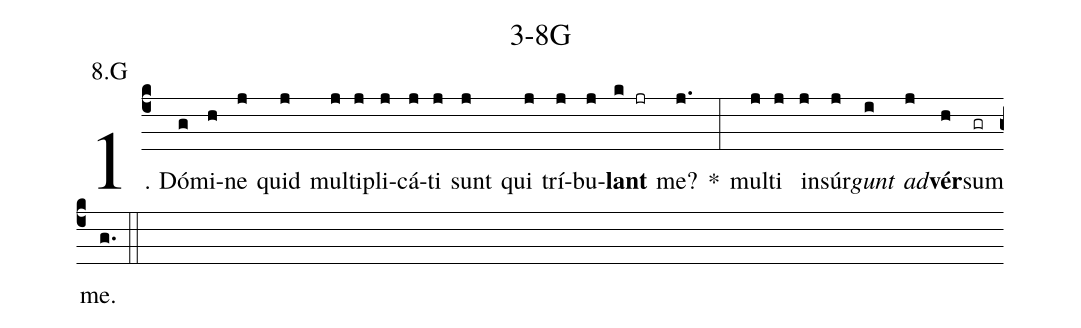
name: 3-8G;
annotation: 8.G;
%%
(c4)1. Dó(g)mi(h)ne(j) quid(j) mul(j)ti(j)pli(j)cá(j)ti(j) sunt(j) qui(j) trí(j)bu(j)<b>lant</b>(k jr) me?(j.) *(:) mul(j)ti(j) in(j)súr(j)<i>gunt</i>(i) <i>ad</i>(j)<b>vér</b>(h)sum(gr) me.(g.) (::)
